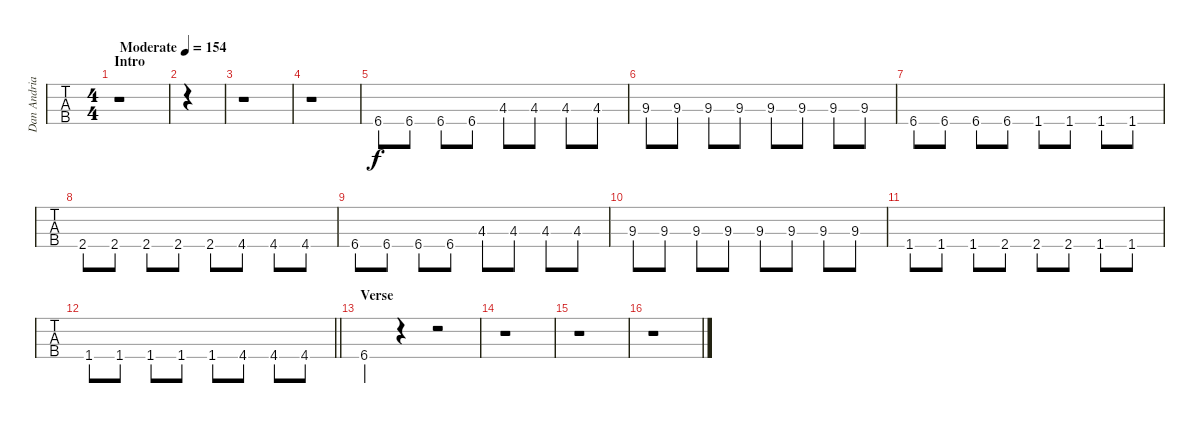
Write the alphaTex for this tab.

\track ("Dan Andriano - Bass" "Dan Andria") {instrument electricbassfinger}
\staff {tabs}
\tuning (G2 D2 A1 E1) {hide}
\ts (4 4)
\section ("" "Intro")
\tempo (154 "Moderate")
\clef f4
\ks db
r.1{dy f instrument electricbassfinger} |
|
r.1 |
r.1 |
6.4.8 6.4.8 6.4.8 6.4.8 4.3.8 4.3.8 4.3.8 4.3.8 |
9.3.8 9.3.8 9.3.8 9.3.8 9.3.8 9.3.8 9.3.8 9.3.8 |
6.4.8 6.4.8 6.4.8 6.4.8 1.4.8 1.4.8 1.4.8 1.4.8 |
2.4.8 2.4.8 2.4.8 2.4.8 2.4.8 4.4.8 4.4.8 4.4.8 |
6.4.8 6.4.8 6.4.8 6.4.8 4.3.8 4.3.8 4.3.8 4.3.8 |
9.3.8 9.3.8 9.3.8 9.3.8 9.3.8 9.3.8 9.3.8 9.3.8 |
1.4.8 1.4.8 1.4.8 2.4.8 2.4.8 2.4.8 1.4.8 1.4.8 |
\barLineRight lightlight
1.4.8 1.4.8 1.4.8 1.4.8 1.4.8 4.4.8 4.4.8 4.4.8 |
\section ("" "Verse")
6.4.4 r.4 r.2 |
r.1 |
r.1 |
r.1
